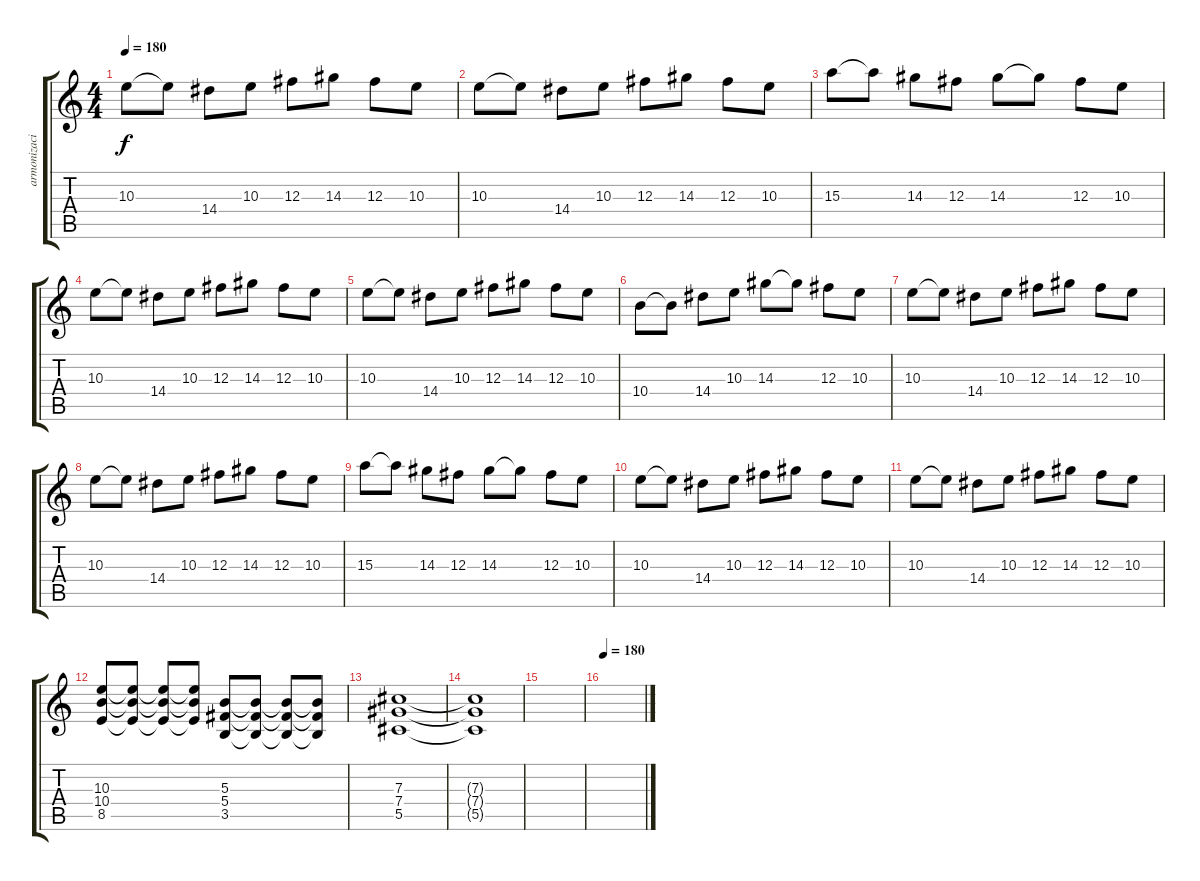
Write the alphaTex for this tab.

\track ("armonizacion" "armonizaci") {instrument distortionguitar}
\staff {score tabs}
\tuning (Eb4 Bb3 Gb3 Db3 Ab2 Eb2) {hide}
\ts (4 4)
\tempo 180
\clef g2
\ks c
10.3.8{dy f} 10.3{t}.8 14.4.8 10.3.8 12.3.8 14.3.8 12.3.8 10.3.8 |
10.3.8 10.3{t}.8 14.4.8 10.3.8 12.3.8 14.3.8 12.3.8 10.3.8 |
15.3.8 15.3{t}.8 14.3.8 12.3.8 14.3.8 14.3{t}.8 12.3.8 10.3.8 |
10.3.8 10.3{t}.8 14.4.8 10.3.8 12.3.8 14.3.8 12.3.8 10.3.8 |
10.3.8 10.3{t}.8 14.4.8 10.3.8 12.3.8 14.3.8 12.3.8 10.3.8 |
10.4.8 10.4{t}.8 14.4.8 10.3.8 14.3.8 14.3{t}.8 12.3.8 10.3.8 |
10.3.8 10.3{t}.8 14.4.8 10.3.8 12.3.8 14.3.8 12.3.8 10.3.8 |
10.3.8 10.3{t}.8 14.4.8 10.3.8 12.3.8 14.3.8 12.3.8 10.3.8 |
15.3.8 15.3{t}.8 14.3.8 12.3.8 14.3.8 14.3{t}.8 12.3.8 10.3.8 |
10.3.8 10.3{t}.8 14.4.8 10.3.8 12.3.8 14.3.8 12.3.8 10.3.8 |
10.3.8 10.3{t}.8 14.4.8 10.3.8 12.3.8 14.3.8 12.3.8 10.3.8 |
(10.3 10.4 8.5).8 (10.3{t} 10.4{t} 8.5{t}).8 (10.3{t} 10.4{t} 8.5{t}).8 (10.3{t} 10.4{t} 8.5{t}).8 (5.3 5.4 3.5).8 (5.3{t} 5.4{t} 3.5{t}).8 (5.3{t} 5.4{t} 3.5{t}).8 (5.3{t} 5.4{t} 3.5{t}).8 |
(7.3 7.4 5.5).1 |
(7.3{t} 7.4{t} 5.5{t}).1 |
|
\tempo 180
